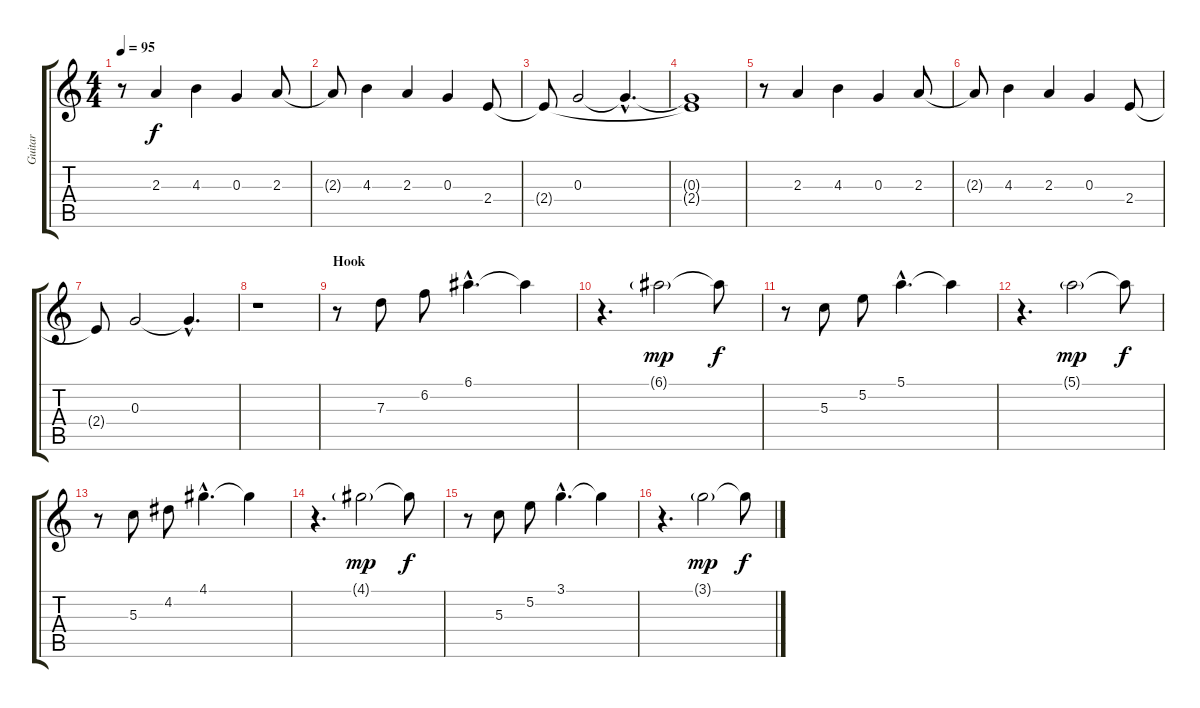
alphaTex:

\track ("Guitar" "Guitar") {instrument electricguitarjazz}
\staff {score tabs}
\tuning (E4 B3 G3 D3 A2 E2) {hide}
\ts (4 4)
\tempo 95
\clef g2
\ks c
r.8{dy f} 2.3.4 4.3.4 0.3.4 2.3.8 |
2.3{t}.8 4.3.4 2.3.4 0.3.4 2.4.8 |
2.4{t}.8 0.3.2 0.3{hac t}.4{d} |
(0.3{t} 2.4{t}).1 |
r.8 2.3.4 4.3.4 0.3.4 2.3.8 |
2.3{t}.8 4.3.4 2.3.4 0.3.4 2.4.8 |
2.4{t}.8 0.3.2 0.3{hac t}.4{d} |
r.1 |
\section ("" "Hook")
r.8{volume 7 instrument koto} 7.3.8 6.2.8 6.1{hac}.4{d} 6.1{t}.4 |
r.4{d} 6.1{g}.2{dy mp} 6.1{t}.8{dy f} |
r.8 5.3.8 5.2.8 5.1{hac}.4{d} 5.1{t}.4 |
r.4{d} 5.1{g}.2{dy mp} 5.1{t}.8{dy f} |
r.8 5.3.8 4.2.8 4.1{hac}.4{d} 4.1{t}.4 |
r.4{d} 4.1{g}.2{dy mp} 4.1{t}.8{dy f} |
r.8 5.3.8 5.2.8 3.1{hac}.4{d} 3.1{t}.4 |
r.4{d} 3.1{g}.2{dy mp} 3.1{t}.8{dy f}
